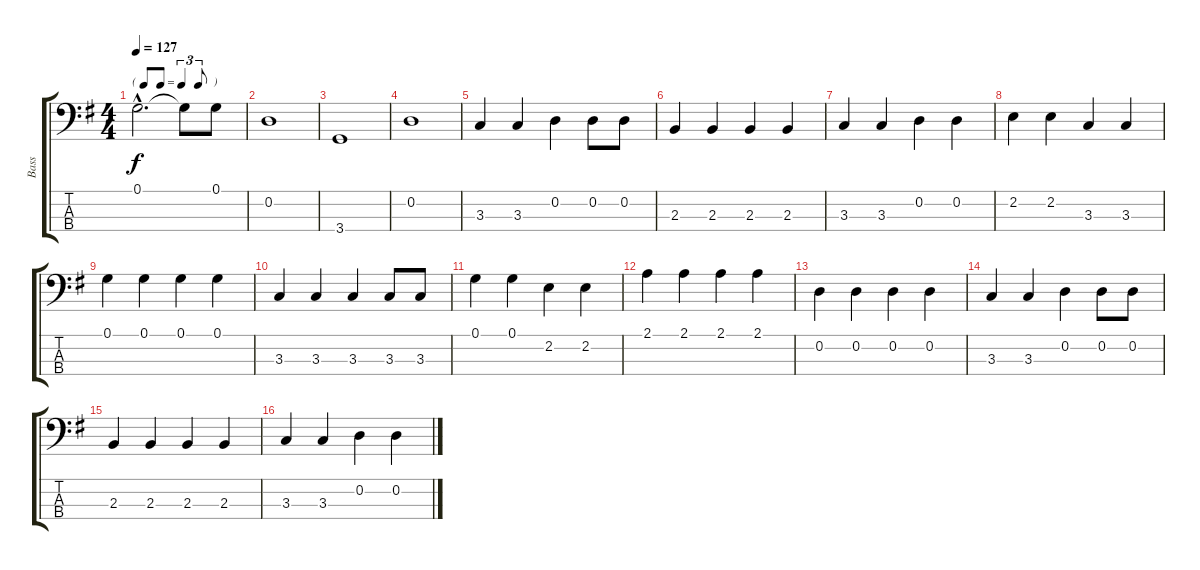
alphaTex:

\track ("Bass" "Bass") {instrument electricbassfinger}
\staff {score tabs}
\tuning (G2 D2 A1 E1) {hide}
\ts (4 4)
\tf triplet8th
\tempo 127
\clef f4
\ks g
0.1{hac}.2{d dy f} 0.1{t}.8 0.1.8 |
0.2.1 |
3.4.1 |
0.2.1 |
3.3.4 3.3.4 0.2.4 0.2.8 0.2.8 |
2.3.4 2.3.4 2.3.4 2.3.4 |
3.3.4 3.3.4 0.2.4 0.2.4 |
2.2.4 2.2.4 3.3.4 3.3.4 |
0.1.4 0.1.4 0.1.4 0.1.4 |
3.3.4 3.3.4 3.3.4 3.3.8 3.3.8 |
0.1.4 0.1.4 2.2.4 2.2.4 |
2.1.4 2.1.4 2.1.4 2.1.4 |
0.2.4 0.2.4 0.2.4 0.2.4 |
3.3.4 3.3.4 0.2.4 0.2.8 0.2.8 |
2.3.4 2.3.4 2.3.4 2.3.4 |
3.3.4 3.3.4 0.2.4 0.2.4
